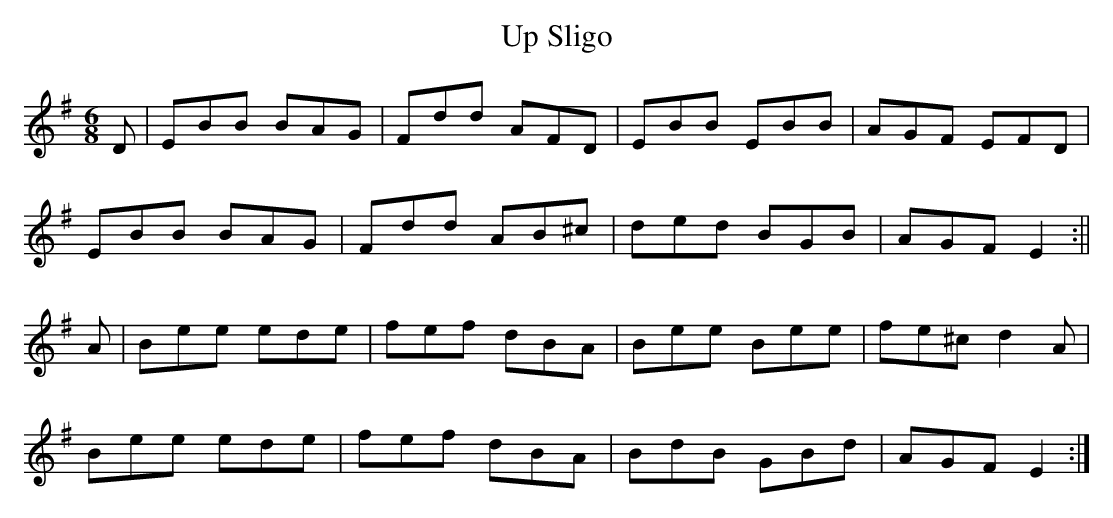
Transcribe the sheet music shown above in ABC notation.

X:1
T:Up Sligo
M:6/8
L:1/8
K:Em
D|EBB BAG|Fdd AFD|EBB EBB|AGF EFD|
EBB BAG|Fdd AB^c|ded BGB|AGF E2:||
A|Bee ede|fef dBA|Bee Bee|fe^c d2A|
Bee ede|fef dBA|BdB GBd|AGF E2:|]
